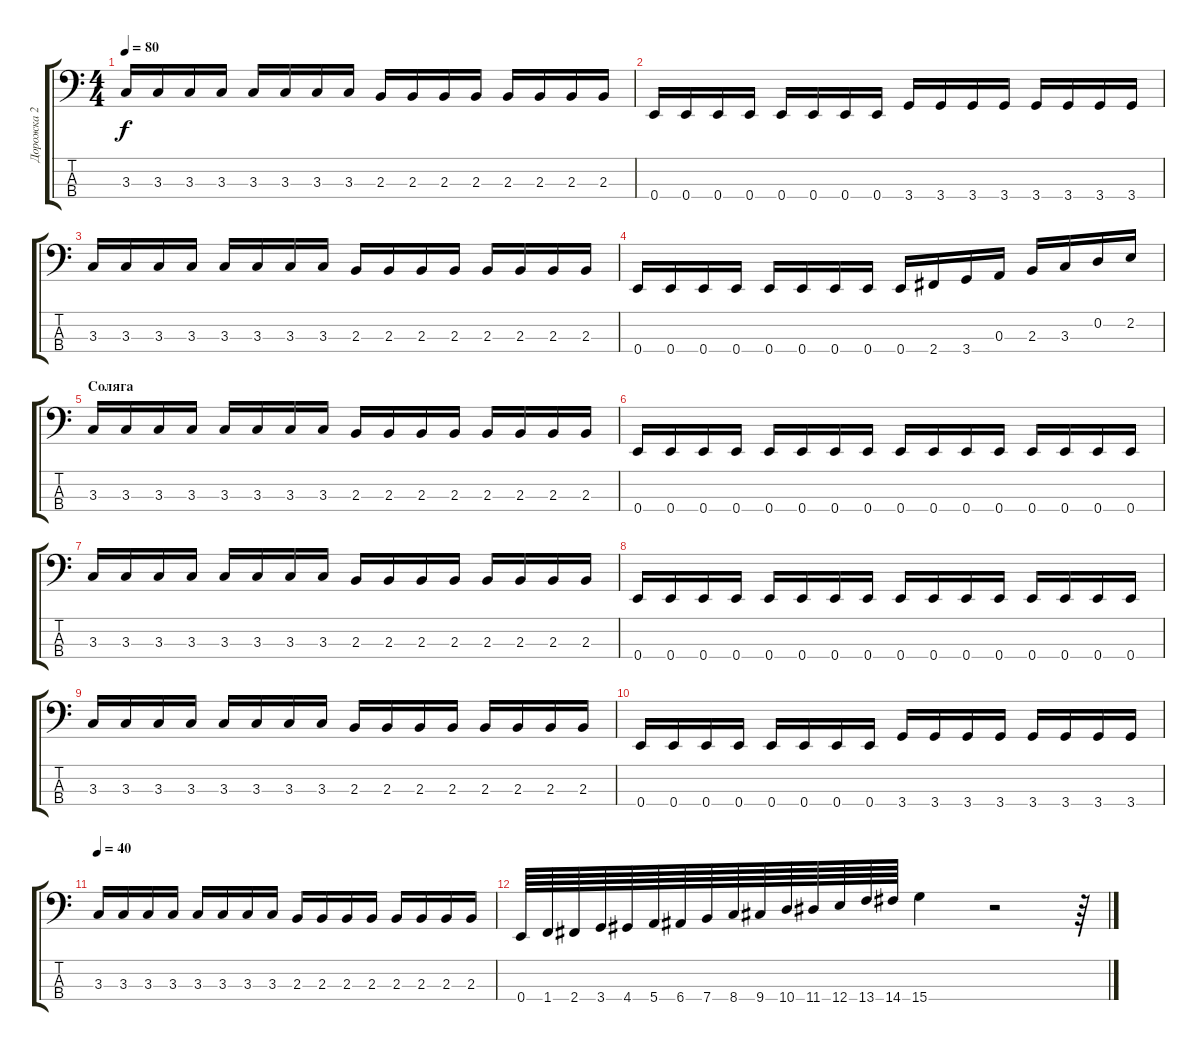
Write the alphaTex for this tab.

\track ("Дорожка 2" "Дорожка 2") {instrument electricbassfinger}
\staff {score tabs}
\tuning (G2 D2 A1 E1) {hide}
\ts (4 4)
\tempo 80
\clef f4
\ks c
3.3.16{dy f} 3.3.16 3.3.16 3.3.16 3.3.16 3.3.16 3.3.16 3.3.16 2.3.16 2.3.16 2.3.16 2.3.16 2.3.16 2.3.16 2.3.16 2.3.16 |
0.4.16 0.4.16 0.4.16 0.4.16 0.4.16 0.4.16 0.4.16 0.4.16 3.4.16 3.4.16 3.4.16 3.4.16 3.4.16 3.4.16 3.4.16 3.4.16 |
3.3.16 3.3.16 3.3.16 3.3.16 3.3.16 3.3.16 3.3.16 3.3.16 2.3.16 2.3.16 2.3.16 2.3.16 2.3.16 2.3.16 2.3.16 2.3.16 |
0.4.16 0.4.16 0.4.16 0.4.16 0.4.16 0.4.16 0.4.16 0.4.16 0.4.16 2.4.16 3.4.16 0.3.16 2.3.16 3.3.16 0.2.16 2.2.16 |
\section ("" "Соляга")
3.3.16 3.3.16 3.3.16 3.3.16 3.3.16 3.3.16 3.3.16 3.3.16 2.3.16 2.3.16 2.3.16 2.3.16 2.3.16 2.3.16 2.3.16 2.3.16 |
0.4.16 0.4.16 0.4.16 0.4.16 0.4.16 0.4.16 0.4.16 0.4.16 0.4.16 0.4.16 0.4.16 0.4.16 0.4.16 0.4.16 0.4.16 0.4.16 |
3.3.16 3.3.16 3.3.16 3.3.16 3.3.16 3.3.16 3.3.16 3.3.16 2.3.16 2.3.16 2.3.16 2.3.16 2.3.16 2.3.16 2.3.16 2.3.16 |
0.4.16 0.4.16 0.4.16 0.4.16 0.4.16 0.4.16 0.4.16 0.4.16 0.4.16 0.4.16 0.4.16 0.4.16 0.4.16 0.4.16 0.4.16 0.4.16 |
3.3.16 3.3.16 3.3.16 3.3.16 3.3.16 3.3.16 3.3.16 3.3.16 2.3.16 2.3.16 2.3.16 2.3.16 2.3.16 2.3.16 2.3.16 2.3.16 |
0.4.16 0.4.16 0.4.16 0.4.16 0.4.16 0.4.16 0.4.16 0.4.16 3.4.16 3.4.16 3.4.16 3.4.16 3.4.16 3.4.16 3.4.16 3.4.16 |
\tempo 40
3.3.16 3.3.16 3.3.16 3.3.16 3.3.16 3.3.16 3.3.16 3.3.16 2.3.16 2.3.16 2.3.16 2.3.16 2.3.16 2.3.16 2.3.16 2.3.16 |
0.4.64 1.4.64 2.4.64 3.4.64 4.4.64 5.4.64 6.4.64 7.4.64 8.4.64 9.4.64 10.4.64 11.4.64 12.4.64 13.4.64 14.4.64 15.4.4 r.2 r.64
